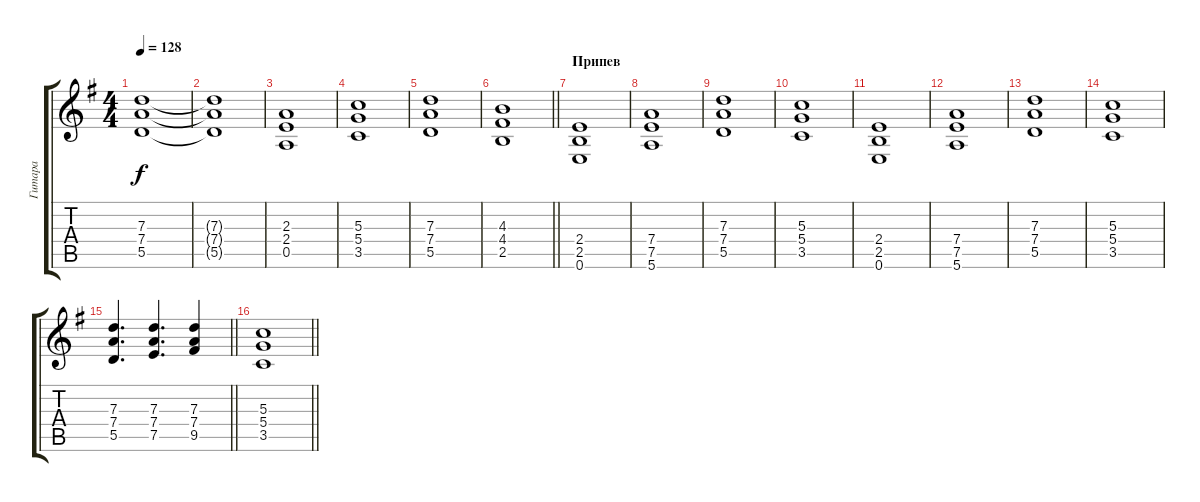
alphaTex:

\track ("Гитара" "Гитара") {instrument acousticguitarsteel}
\staff {score tabs}
\tuning (E4 B3 G3 D3 A2 E2) {hide}
\ts (4 4)
\tempo 128
\clef g2
\ks eminor
(7.3 7.4 5.5).1{dy f} |
(7.3{t} 7.4{t} 5.5{t}).1 |
(2.3 2.4 0.5).1 |
(5.3 5.4 3.5).1 |
(7.3 7.4 5.5).1 |
\barLineRight lightlight
(4.3 4.4 2.5).1 |
\section ("" "Припев")
(2.4 2.5 0.6).1 |
(7.4 7.5 5.6).1 |
(7.3 7.4 5.5).1 |
(5.3 5.4 3.5).1 |
(2.4 2.5 0.6).1 |
(7.4 7.5 5.6).1 |
(7.3 7.4 5.5).1 |
(5.3 5.4 3.5).1 |
\barLineRight lightlight
(7.3 7.4 5.5).4{d} (7.3 7.4 7.5).4{d} (7.3 7.4 9.5).4 |
\barLineRight lightlight
(5.3 5.4 3.5).1
